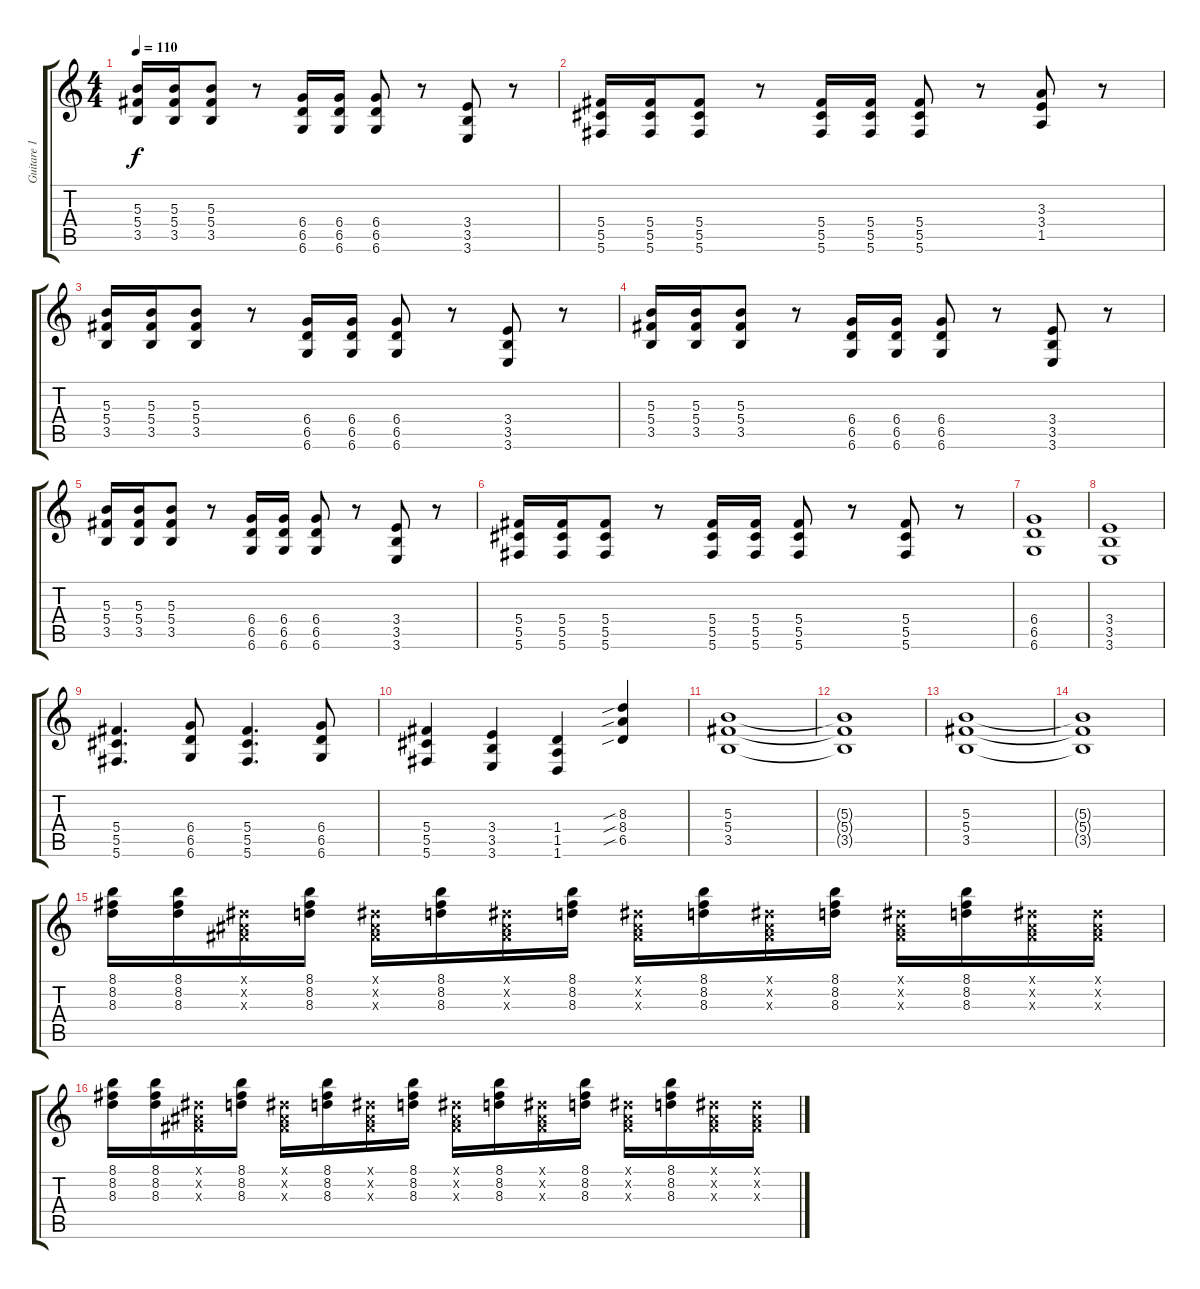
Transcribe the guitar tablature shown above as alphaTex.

\track ("Guitare 1" "Guitare 1") {instrument distortionguitar}
\staff {score tabs}
\tuning (Eb4 Bb3 Gb3 Db3 Ab2 Db2) {hide}
\ts (4 4)
\tempo 110
\clef g2
\ks c
(5.3 5.4 3.5).16{dy f} (5.3 5.4 3.5).16 (5.3 5.4 3.5).8 r.8 (6.4 6.5 6.6).16 (6.4 6.5 6.6).16 (6.4 6.5 6.6).8 r.8 (3.4 3.5 3.6).8 r.8 |
(5.4 5.5 5.6).16 (5.4 5.5 5.6).16 (5.4 5.5 5.6).8 r.8 (5.4 5.5 5.6).16 (5.4 5.5 5.6).16 (5.4 5.5 5.6).8 r.8 (3.3 3.4 1.5).8 r.8 |
(5.3 5.4 3.5).16 (5.3 5.4 3.5).16 (5.3 5.4 3.5).8 r.8 (6.4 6.5 6.6).16 (6.4 6.5 6.6).16 (6.4 6.5 6.6).8 r.8 (3.4 3.5 3.6).8 r.8 |
(5.3 5.4 3.5).16 (5.3 5.4 3.5).16 (5.3 5.4 3.5).8 r.8 (6.4 6.5 6.6).16 (6.4 6.5 6.6).16 (6.4 6.5 6.6).8 r.8 (3.4 3.5 3.6).8 r.8 |
(5.3 5.4 3.5).16 (5.3 5.4 3.5).16 (5.3 5.4 3.5).8 r.8 (6.4 6.5 6.6).16 (6.4 6.5 6.6).16 (6.4 6.5 6.6).8 r.8 (3.4 3.5 3.6).8 r.8 |
(5.4 5.5 5.6).16 (5.4 5.5 5.6).16 (5.4 5.5 5.6).8 r.8 (5.4 5.5 5.6).16 (5.4 5.5 5.6).16 (5.4 5.5 5.6).8 r.8 (5.4 5.5 5.6).8 r.8 |
(6.4 6.5 6.6).1 |
(3.4 3.5 3.6).1 |
(5.4 5.5 5.6).4{d} (6.4 6.5 6.6).8 (5.4 5.5 5.6).4{d} (6.4 6.5 6.6).8 |
(5.4 5.5 5.6).4 (3.4 3.5 3.6).4 (1.4 1.5 1.6).4 (8.3{sib} 8.4{sib} 6.5{sib}).4 |
(5.3 5.4 3.5).1 |
(5.3{t} 5.4{t} 3.5{t}).1 |
(5.3 5.4 3.5).1 |
(5.3{t} 5.4{t} 3.5{t}).1 |
(8.1 8.2 8.3).16 (8.1 8.2 8.3).16 (0.1{x} 0.2{x} 0.3{x}).16 (8.1 8.2 8.3).16 (0.1{x} 0.2{x} 0.3{x}).16 (8.1 8.2 8.3).16 (0.1{x} 0.2{x} 0.3{x}).16 (8.1 8.2 8.3).16 (0.1{x} 0.2{x} 0.3{x}).16 (8.1 8.2 8.3).16 (0.1{x} 0.2{x} 0.3{x}).16 (8.1 8.2 8.3).16 (0.1{x} 0.2{x} 0.3{x}).16 (8.1 8.2 8.3).16 (0.1{x} 0.2{x} 0.3{x}).16 (0.1{x} 0.2{x} 0.3{x}).16 |
(8.1 8.2 8.3).16 (8.1 8.2 8.3).16 (0.1{x} 0.2{x} 0.3{x}).16 (8.1 8.2 8.3).16 (0.1{x} 0.2{x} 0.3{x}).16 (8.1 8.2 8.3).16 (0.1{x} 0.2{x} 0.3{x}).16 (8.1 8.2 8.3).16 (0.1{x} 0.2{x} 0.3{x}).16 (8.1 8.2 8.3).16 (0.1{x} 0.2{x} 0.3{x}).16 (8.1 8.2 8.3).16 (0.1{x} 0.2{x} 0.3{x}).16 (8.1 8.2 8.3).16 (0.1{x} 0.2{x} 0.3{x}).16 (0.1{x} 0.2{x} 0.3{x}).16
